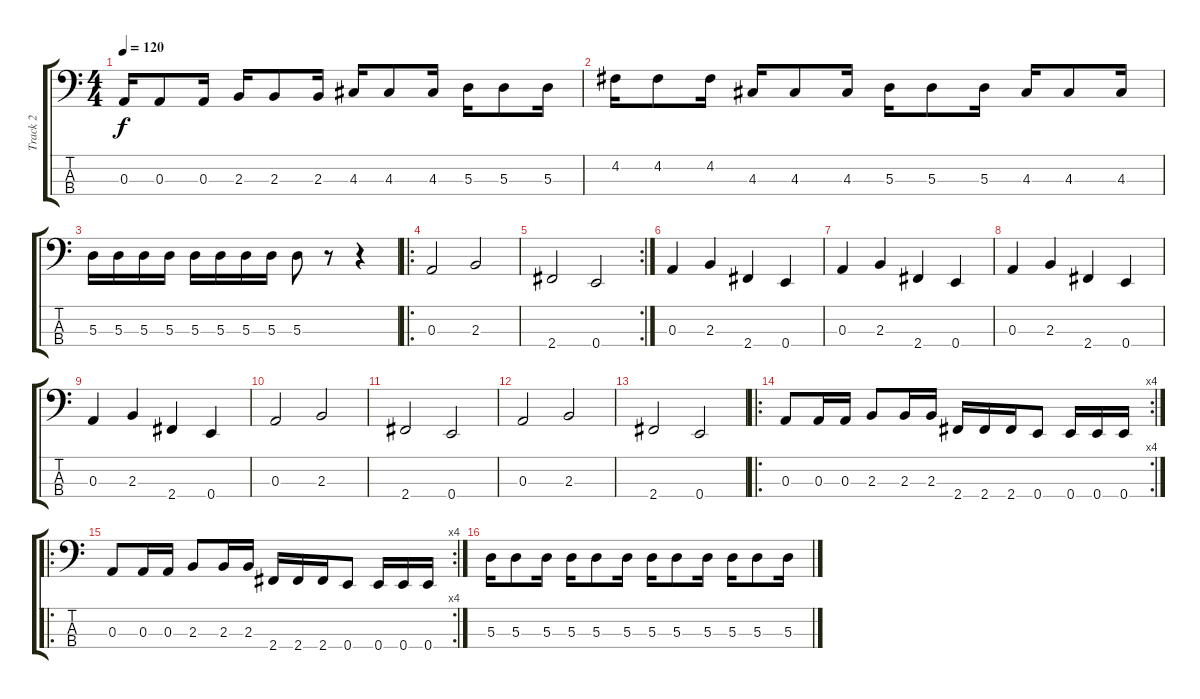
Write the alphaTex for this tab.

\track ("Track 2" "Track 2") {instrument electricbasspick}
\staff {score tabs}
\tuning (G2 D2 A1 E1) {hide}
\ts (4 4)
\tempo 120
\clef f4
\ks c
0.3.16{dy f} 0.3.8 0.3.16 2.3.16 2.3.8 2.3.16 4.3.16 4.3.8 4.3.16 5.3.16 5.3.8 5.3.16 |
4.2.16 4.2.8 4.2.16 4.3.16 4.3.8 4.3.16 5.3.16 5.3.8 5.3.16 4.3.16 4.3.8 4.3.16 |
5.3.16 5.3.16 5.3.16 5.3.16 5.3.16 5.3.16 5.3.16 5.3.16 5.3.8 r.8 r.4 |
\ro
0.3.2 2.3.2 |
\rc 2
2.4.2 0.4.2 |
0.3.4 2.3.4 2.4.4 0.4.4 |
0.3.4 2.3.4 2.4.4 0.4.4 |
0.3.4 2.3.4 2.4.4 0.4.4 |
0.3.4 2.3.4 2.4.4 0.4.4 |
0.3.2 2.3.2 |
2.4.2 0.4.2 |
0.3.2 2.3.2 |
2.4.2 0.4.2 |
\ro
\rc 4
0.3.8 0.3.16 0.3.16 2.3.8 2.3.16 2.3.16 2.4.16 2.4.16 2.4.16 0.4.8 0.4.16 0.4.16 0.4.16 |
\ro
\rc 4
0.3.8 0.3.16 0.3.16 2.3.8 2.3.16 2.3.16 2.4.16 2.4.16 2.4.16 0.4.8 0.4.16 0.4.16 0.4.16 |
5.3.16 5.3.8 5.3.16 5.3.16 5.3.8 5.3.16 5.3.16 5.3.8 5.3.16 5.3.16 5.3.8 5.3.16
